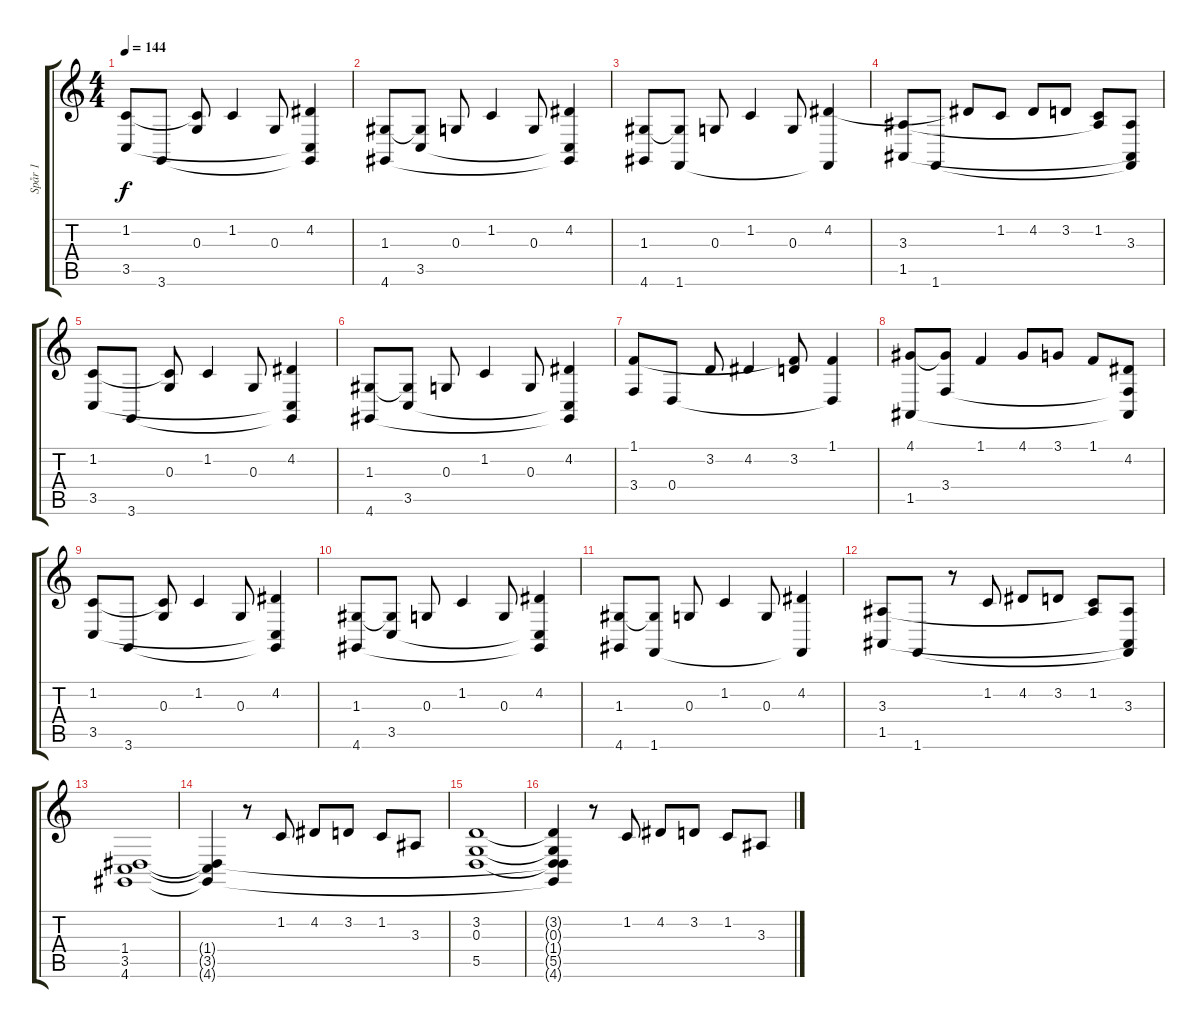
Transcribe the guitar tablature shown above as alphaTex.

\track ("Spår 1" "Spår 1") {instrument acousticgrandpiano}
\staff {score tabs}
\tuning (E4 B3 G3 D3 A2 E2) {hide}
\ts (4 4)
\tempo 144
\clef g2
\ks c
(1.2 3.5).8{dy f} 3.6.8 (1.2{t} 0.3).8 1.2.4 0.3.8 (4.2 3.5{t} 3.6{t}).4 |
(1.3 4.6).8 (1.3{t} 3.5).8 0.3.8 1.2.4 0.3.8 (4.2 3.5{t} 4.6{t}).4 |
(1.3 4.6).8 (1.3{t} 1.6).8 0.3.8 1.2.4 0.3.8 (4.2 1.6{t}).4 |
(3.3 1.5).8 1.6.8 4.2{t}.8 1.2.8 4.2.8 3.2.8 (1.2 3.3{t}).8 (3.3 1.5{t} 1.6{t}).8 |
(1.2 3.5).8 3.6.8 (1.2{t} 0.3).8 1.2.4 0.3.8 (4.2 3.5{t} 3.6{t}).4 |
(1.3 4.6).8 (1.3{t} 3.5).8 0.3.8 1.2.4 0.3.8 (4.2 3.5{t} 4.6{t}).4 |
(1.1 3.4).8 0.4.8 3.2.8 4.2.4 (1.1{t} 3.2).8 (1.1 0.4{t}).4 |
(4.1 1.5).8 (4.1{t} 3.4).8 1.1.4 4.1.8 3.1.8 1.1.8 (4.2 3.4{t} 1.5{t}).8 |
(1.2 3.5).8 3.6.8 (1.2{t} 0.3).8 1.2.4 0.3.8 (4.2 3.5{t} 3.6{t}).4 |
(1.3 4.6).8 (1.3{t} 3.5).8 0.3.8 1.2.4 0.3.8 (4.2 3.5{t} 4.6{t}).4 |
(1.3 4.6).8 (1.3{t} 1.6).8 0.3.8 1.2.4 0.3.8 (4.2 1.6{t}).4 |
(3.3 1.5).8 1.6.8 r.8 1.2.8 4.2.8 3.2.8 (1.2 3.3{t}).8 (3.3 1.5{t} 1.6{t}).8 |
(1.4 3.5 4.6).1 |
(1.4{t} 3.5{t} 4.6{t}).4 r.8 1.2.8 4.2.8 3.2.8 1.2.8 3.3.8 |
(3.2 0.3 5.5).1 |
(3.2{t} 0.3{t} 1.4{t} 5.5{t} 4.6{t}).4 r.8 1.2.8 4.2.8 3.2.8 1.2.8 3.3.8
